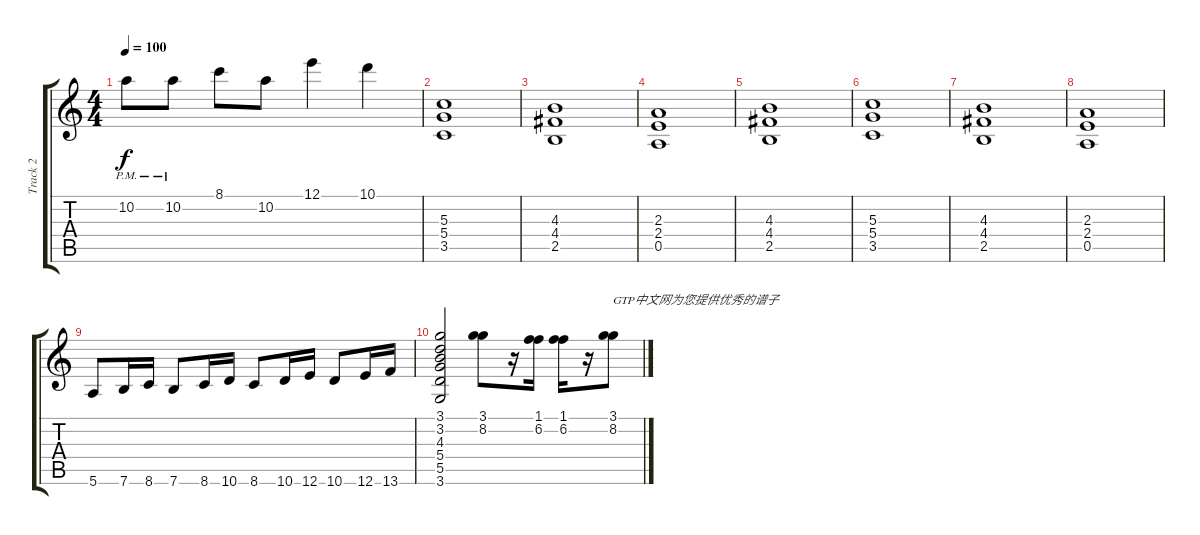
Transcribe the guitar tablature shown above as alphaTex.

\track ("Track 2" "Track 2") {instrument overdrivenguitar}
\staff {score tabs}
\tuning (E4 B3 G3 D3 A2 E2) {hide}
\ts (4 4)
\tempo 100
\clef g2
\ks c
10.2{pm}.8{dy f} 10.2{pm}.8 8.1.8 10.2.8 12.1.4 10.1.4 |
(5.3 5.4 3.5).1 |
(4.3 4.4 2.5).1 |
(2.3 2.4 0.5).1 |
(4.3 4.4 2.5).1 |
(5.3 5.4 3.5).1 |
(4.3 4.4 2.5).1 |
(2.3 2.4 0.5).1 |
5.6.8 7.6.16 8.6.16 7.6.8 8.6.16 10.6.16 8.6.8 10.6.16 12.6.16 10.6.8 12.6.16 13.6.16 |
(3.1 3.2 4.3 5.4 5.5 3.6).2 (3.1 8.2).8 r.16 (1.1 6.2).16 (1.1 6.2).16 r.16 (3.1 8.2).8{txt "GTP中文网为您提供优秀的谱子"}
